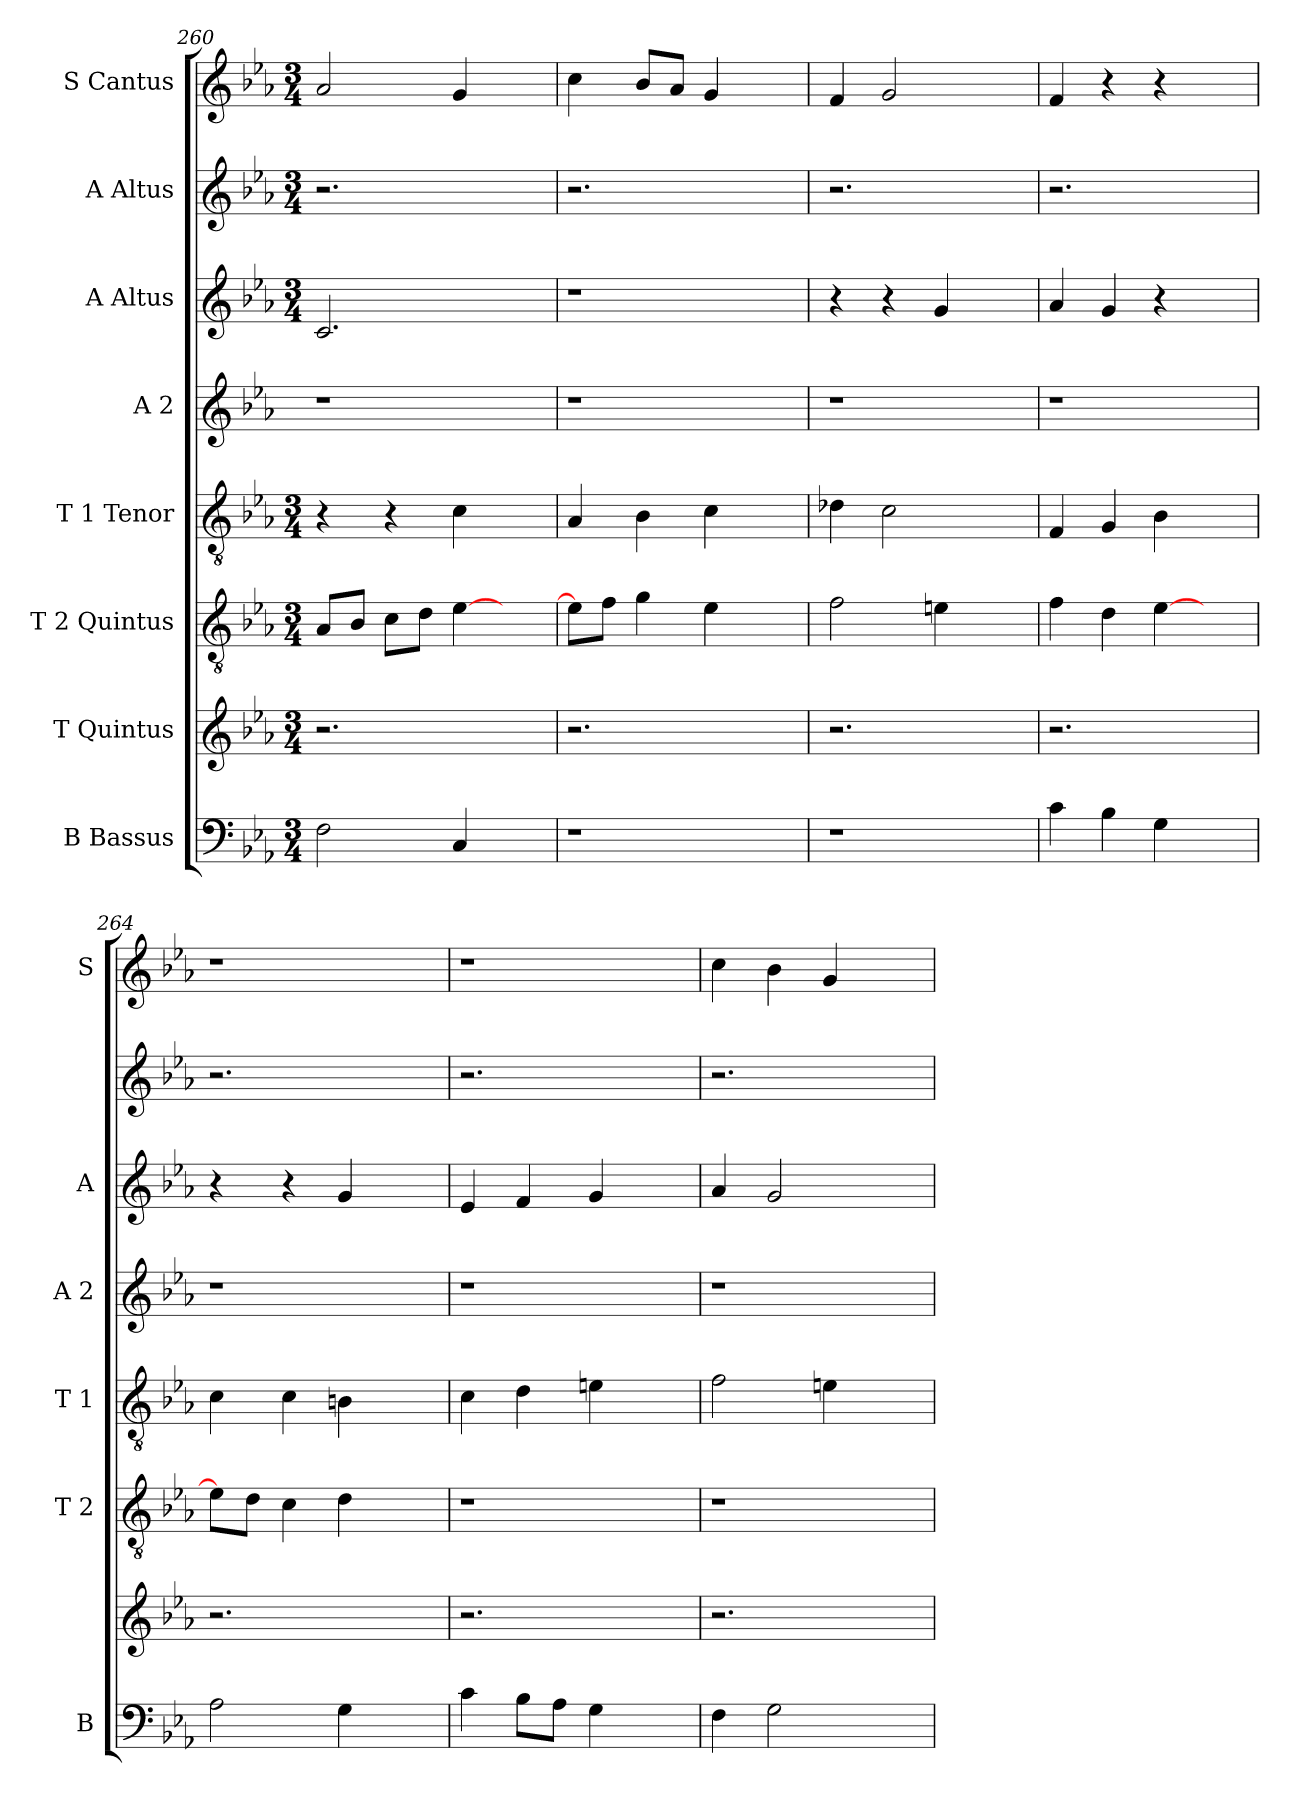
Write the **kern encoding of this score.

**kern	**kern	**kern	**kern	**kern	**kern	**kern	**kern
*part8	*part7	*part6	*part5	*part4	*part3	*part2	*part1
*staff8	*staff7	*staff6	*staff5	*staff4	*staff3	*staff2	*staff1
*I"B Bassus	*I"T Quintus	*I"T 2 Quintus	*I"T 1 Tenor	*I"A 2	*I"A Altus	*I"A Altus	*I"S Cantus
*I'B	*	*I'T 2	*I'T 1	*I'A 2	*I'A	*	*I'S
*clefF4	*clefG2	*clefGv2	*clefGv2	*clefG2	*clefG2	*clefG2	*clefG2
*k[b-e-a-]	*k[b-e-a-]	*k[b-e-a-]	*k[b-e-a-]	*k[b-e-a-]	*k[b-e-a-]	*k[b-e-a-]	*k[b-e-a-]
*E-:	*E-:	*E-:	*E-:	*E-:	*E-:	*E-:	*E-:
*M3/4	*M3/4	*M3/4	*M3/4	*	*M3/4	*M3/4	*M3/4
=260	=260	=260	=260	=260	=260	=260	=260
2F\	2.r	8A-/L	4r	1r	2.c/	2.r	2a-/
.	.	8B-/J	.	.	.	.	.
.	.	8c\L	4r	.	.	.	.
.	.	8d\J	.	.	.	.	.
4C/	.	[>4e-\	4c\	.	.	.	4g/
4ryy	4ryy	4ryy	4ryy	.	4ryy	4ryy	4ryy
=261	=261	=261	=261	=261	=261	=261	=261
!LO:N:vis=1	!	!	!	!	!LO:N:vis=1	!	!
2.r	2.r	8e-\L]	4A-/	1r	2.r	2.r	4cc\
.	.	8f\J	.	.	.	.	.
.	.	4g\	4B-\	.	.	.	8b-/L
.	.	.	.	.	.	.	8a-/J
.	.	4e-\	4c\	.	.	.	4g/
4ryy	4ryy	4ryy	4ryy	.	4ryy	4ryy	4ryy
!!LO:PB:g=z
=262	=262	=262	=262	=262	=262	=262	=262
!LO:N:vis=1	!	!	!	!	!	!	!
2.r	2.r	2f\	4d-X\	1r	4r	2.r	4f/
.	.	.	2c\	.	4r	.	2g/
.	.	4en\	.	.	4g/	.	.
4ryy	4ryy	4ryy	4ryy	.	4ryy	4ryy	4ryy
=263	=263	=263	=263	=263	=263	=263	=263
4c\	2.r	4f\	4F/	1r	4a-/	2.r	4f/
4B-\	.	4d\	4G/	.	4g/	.	4r
4G\	.	[>4e-\	4B-\	.	4r	.	4r
4ryy	4ryy	4ryy	4ryy	.	4ryy	4ryy	4ryy
=264	=264	=264	=264	=264	=264	=264	=264
!	!	!	!	!	!	!	!LO:N:vis=1
2A-\	2.r	8e-\L]	4c\	1r	4r	2.r	2.r
.	.	8d\J	.	.	.	.	.
.	.	4c\	4c\	.	4r	.	.
4G\	.	4d\	4Bn\	.	4g/	.	.
4ryy	4ryy	4ryy	4ryy	.	4ryy	4ryy	4ryy
=265	=265	=265	=265	=265	=265	=265	=265
!	!	!LO:N:vis=1	!	!	!	!	!LO:N:vis=1
4c\	2.r	2.r	4c\	1r	4e-/	2.r	2.r
8B-\L	.	.	4d\	.	4f/	.	.
8A-\J	.	.	.	.	.	.	.
4G\	.	.	4en\	.	4g/	.	.
4ryy	4ryy	4ryy	4ryy	.	4ryy	4ryy	4ryy
=266	=266	=266	=266	=266	=266	=266	=266
!	!	!LO:N:vis=1	!	!	!	!	!
4F\	2.r	2.r	2f\	1r	4a-/	2.r	4cc\
2G\	.	.	.	.	2g/	.	4b-\
.	.	.	4en\	.	.	.	4g/
4ryy	4ryy	4ryy	4ryy	.	4ryy	4ryy	4ryy
=	=	=	=	=	=	=	=
*-	*-	*-	*-	*-	*-	*-	*-
